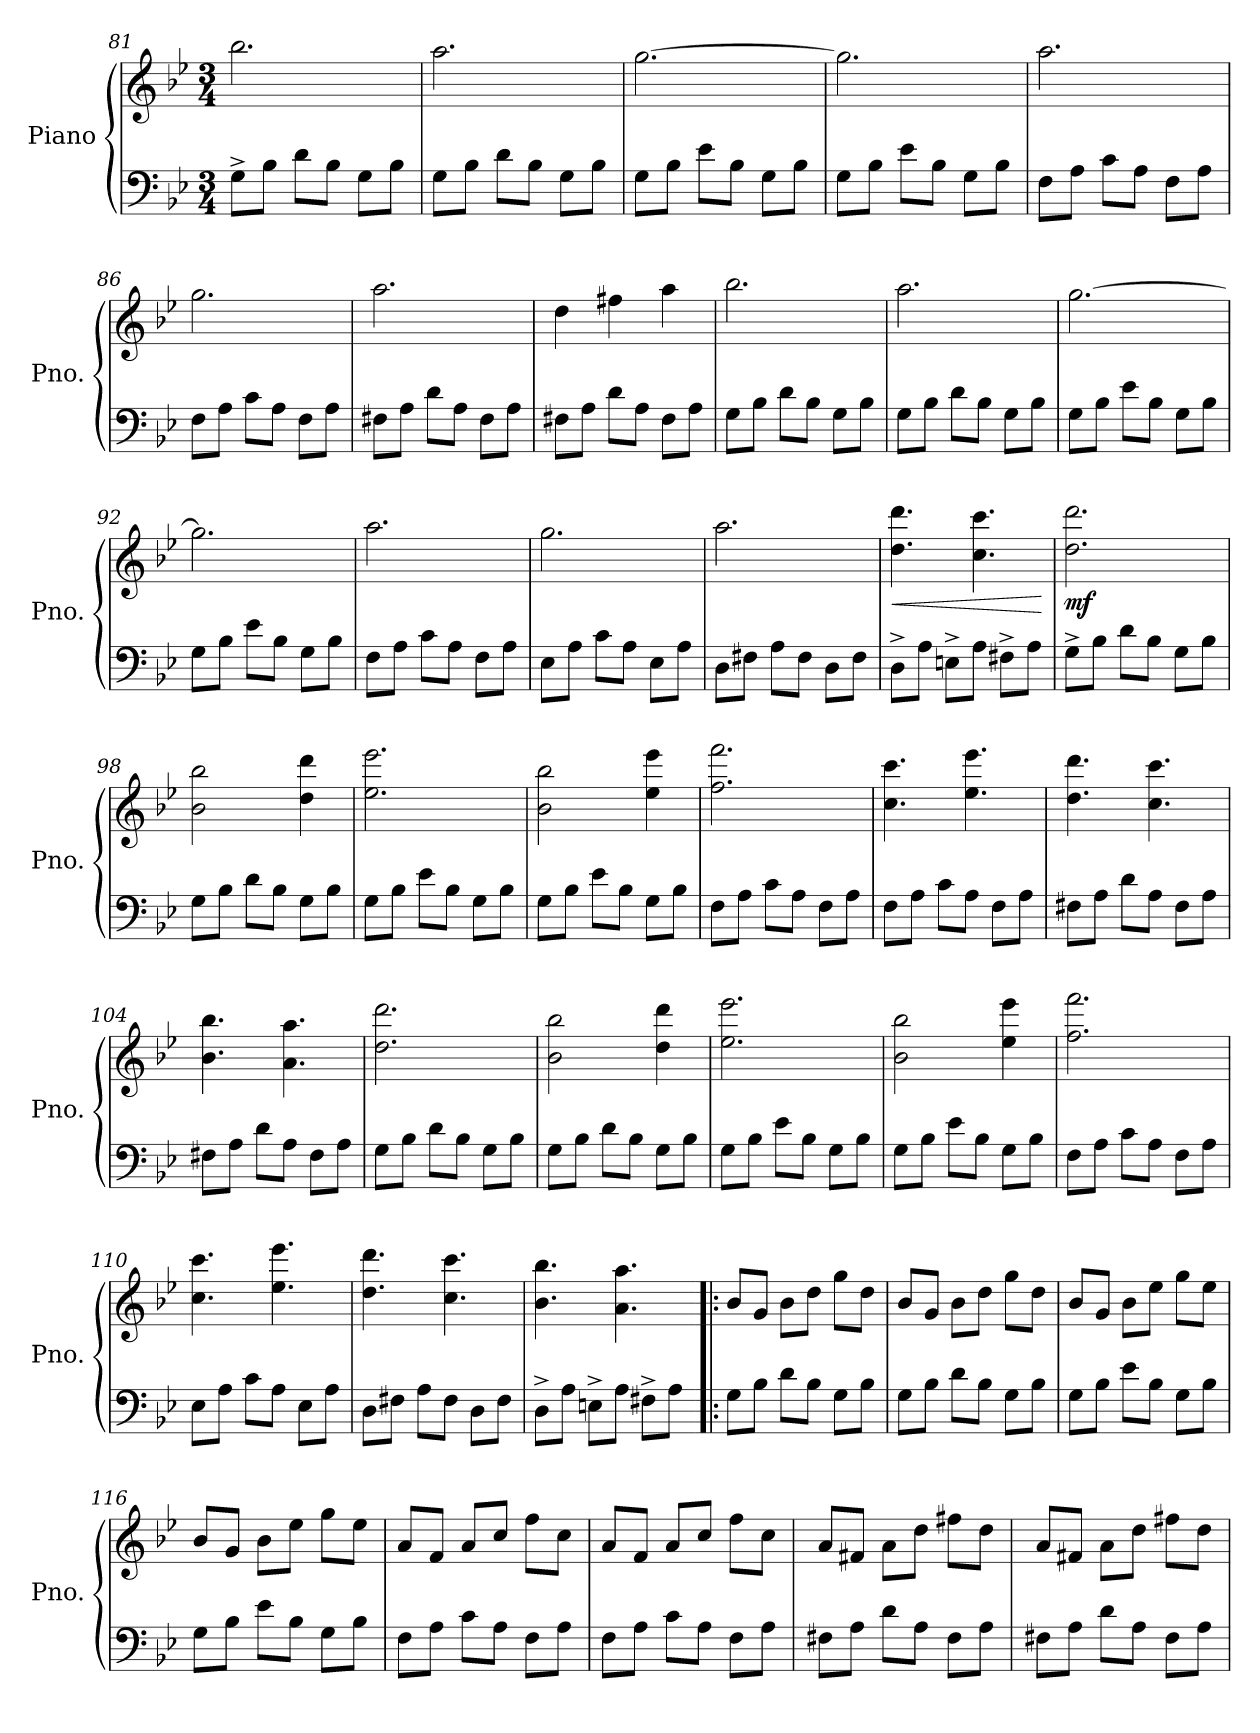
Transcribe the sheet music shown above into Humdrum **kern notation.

**kern	**kern	**dynam
*part1	*part1	*part1
*staff2	*staff1	*staff1/2
*I"Piano	*	*
*I'Pno.	*	*
!!LO:LB:g=z
*clefF4	*clefG2	*
*k[b-e-]	*k[b-e-]	*
*M3/4	*M3/4	*
=81	=81	=81
8G^\L	2.bb-\	.
8B-\J	.	.
8d\L	.	.
8B-\J	.	.
8G\L	.	.
8B-\J	.	.
=82	=82	=82
8G\L	2.aa\	.
8B-\J	.	.
8d\L	.	.
8B-\J	.	.
8G\L	.	.
8B-\J	.	.
=83	=83	=83
8G\L	[2.gg\	.
8B-\J	.	.
8e-\L	.	.
8B-\J	.	.
8G\L	.	.
8B-\J	.	.
=84	=84	=84
8G\L	2.gg\]	.
8B-\J	.	.
8e-\L	.	.
8B-\J	.	.
8G\L	.	.
8B-\J	.	.
=85	=85	=85
8F\L	2.aa\	.
8A\J	.	.
8c\L	.	.
8A\J	.	.
8F\L	.	.
8A\J	.	.
=86	=86	=86
8F\L	2.gg\	.
8A\J	.	.
8c\L	.	.
8A\J	.	.
8F\L	.	.
8A\J	.	.
=87	=87	=87
8F#X\L	2.aa\	.
8A\J	.	.
8d\L	.	.
8A\J	.	.
8F#\L	.	.
8A\J	.	.
=88	=88	=88
8F#X\L	4dd\	.
8A\J	.	.
8d\L	4ff#X\	.
8A\J	.	.
8F#\L	4aa\	.
8A\J	.	.
!!LO:LB:g=z
=89	=89	=89
8G\L	2.bb-\	.
8B-\J	.	.
8d\L	.	.
8B-\J	.	.
8G\L	.	.
8B-\J	.	.
=90	=90	=90
8G\L	2.aa\	.
8B-\J	.	.
8d\L	.	.
8B-\J	.	.
8G\L	.	.
8B-\J	.	.
=91	=91	=91
8G\L	[2.gg\	.
8B-\J	.	.
8e-\L	.	.
8B-\J	.	.
8G\L	.	.
8B-\J	.	.
=92	=92	=92
8G\L	2.gg\]	.
8B-\J	.	.
8e-\L	.	.
8B-\J	.	.
8G\L	.	.
8B-\J	.	.
=93	=93	=93
8F\L	2.aa\	.
8A\J	.	.
8c\L	.	.
8A\J	.	.
8F\L	.	.
8A\J	.	.
=94	=94	=94
8E-\L	2.gg\	.
8A\J	.	.
8c\L	.	.
8A\J	.	.
8E-\L	.	.
8A\J	.	.
=95	=95	=95
8D\L	2.aa\	.
8F#X\J	.	.
8A\L	.	.
8F#\J	.	.
8D\L	.	.
8F#\J	.	.
=96	=96	=96
!	!	!LO:HP:b
8D^\L	4.dd\ 4.ddd\	<
8A\J	.	.
8En^\L	.	.
8A\J	4.cc\ 4.ccc\	.
8F#X^\L	.	.
8A\J	.	.
.	.	[
!!LO:LB:g=z
=97	=97	=97
!	!	!LO:DY:b
8G^\L	2.dd\ 2.ddd\	mf
8B-\J	.	.
8d\L	.	.
8B-\J	.	.
8G\L	.	.
8B-\J	.	.
=98	=98	=98
8G\L	2b-\ 2bb-\	.
8B-\J	.	.
8d\L	.	.
8B-\J	.	.
8G\L	4dd\ 4ddd\	.
8B-\J	.	.
=99	=99	=99
8G\L	2.ee-\ 2.eee-\	.
8B-\J	.	.
8e-\L	.	.
8B-\J	.	.
8G\L	.	.
8B-\J	.	.
=100	=100	=100
8G\L	2b-\ 2bb-\	.
8B-\J	.	.
8e-\L	.	.
8B-\J	.	.
8G\L	4ee-\ 4eee-\	.
8B-\J	.	.
=101	=101	=101
8F\L	2.ff\ 2.fff\	.
8A\J	.	.
8c\L	.	.
8A\J	.	.
8F\L	.	.
8A\J	.	.
=102	=102	=102
8F\L	4.cc\ 4.ccc\	.
8A\J	.	.
8c\L	.	.
8A\J	4.ee-\ 4.eee-\	.
8F\L	.	.
8A\J	.	.
=103	=103	=103
8F#X\L	4.dd\ 4.ddd\	.
8A\J	.	.
8d\L	.	.
8A\J	4.cc\ 4.ccc\	.
8F#\L	.	.
8A\J	.	.
=104	=104	=104
8F#X\L	4.b-\ 4.bb-\	.
8A\J	.	.
8d\L	.	.
8A\J	4.a\ 4.aa\	.
8F#\L	.	.
8A\J	.	.
!!LO:PB:g=z
=105	=105	=105
8G\L	2.dd\ 2.ddd\	.
8B-\J	.	.
8d\L	.	.
8B-\J	.	.
8G\L	.	.
8B-\J	.	.
=106	=106	=106
8G\L	2b-\ 2bb-\	.
8B-\J	.	.
8d\L	.	.
8B-\J	.	.
8G\L	4dd\ 4ddd\	.
8B-\J	.	.
=107	=107	=107
8G\L	2.ee-\ 2.eee-\	.
8B-\J	.	.
8e-\L	.	.
8B-\J	.	.
8G\L	.	.
8B-\J	.	.
=108	=108	=108
8G\L	2b-\ 2bb-\	.
8B-\J	.	.
8e-\L	.	.
8B-\J	.	.
8G\L	4ee-\ 4eee-\	.
8B-\J	.	.
=109	=109	=109
8F\L	2.ff\ 2.fff\	.
8A\J	.	.
8c\L	.	.
8A\J	.	.
8F\L	.	.
8A\J	.	.
=110	=110	=110
8E-\L	4.cc\ 4.ccc\	.
8A\J	.	.
8c\L	.	.
8A\J	4.ee-\ 4.eee-\	.
8E-\L	.	.
8A\J	.	.
=111	=111	=111
8D\L	4.dd\ 4.ddd\	.
8F#X\J	.	.
8A\L	.	.
8F#\J	4.cc\ 4.ccc\	.
8D\L	.	.
8F#\J	.	.
=112	=112	=112
8D^\L	4.b-\ 4.bb-\	.
8A\J	.	.
8En^\L	.	.
8A\J	4.a\ 4.aa\	.
8F#X^\L	.	.
8A\J	.	.
!!LO:LB:g=z
=113!|:	=113!|:	=113!|:
8G\L	8b-/L	.
8B-\J	8g/J	.
8d\L	8b-\L	.
8B-\J	8dd\J	.
8G\L	8gg\L	.
8B-\J	8dd\J	.
=114	=114	=114
8G\L	8b-/L	.
8B-\J	8g/J	.
8d\L	8b-\L	.
8B-\J	8dd\J	.
8G\L	8gg\L	.
8B-\J	8dd\J	.
=115	=115	=115
8G\L	8b-/L	.
8B-\J	8g/J	.
8e-\L	8b-\L	.
8B-\J	8ee-\J	.
8G\L	8gg\L	.
8B-\J	8ee-\J	.
=116	=116	=116
8G\L	8b-/L	.
8B-\J	8g/J	.
8e-\L	8b-\L	.
8B-\J	8ee-\J	.
8G\L	8gg\L	.
8B-\J	8ee-\J	.
=117	=117	=117
8F\L	8a/L	.
8A\J	8f/J	.
8c\L	8a/L	.
8A\J	8cc/J	.
8F\L	8ff\L	.
8A\J	8cc\J	.
=118	=118	=118
8F\L	8a/L	.
8A\J	8f/J	.
8c\L	8a/L	.
8A\J	8cc/J	.
8F\L	8ff\L	.
8A\J	8cc\J	.
=119	=119	=119
8F#X\L	8a/L	.
8A\J	8f#X/J	.
8d\L	8a\L	.
8A\J	8dd\J	.
8F#\L	8ff#X\L	.
8A\J	8dd\J	.
=120	=120	=120
8F#X\L	8a/L	.
8A\J	8f#X/J	.
8d\L	8a\L	.
8A\J	8dd\J	.
8F#\L	8ff#X\L	.
8A\J	8dd\J	.
=	=	=
*-	*-	*-
